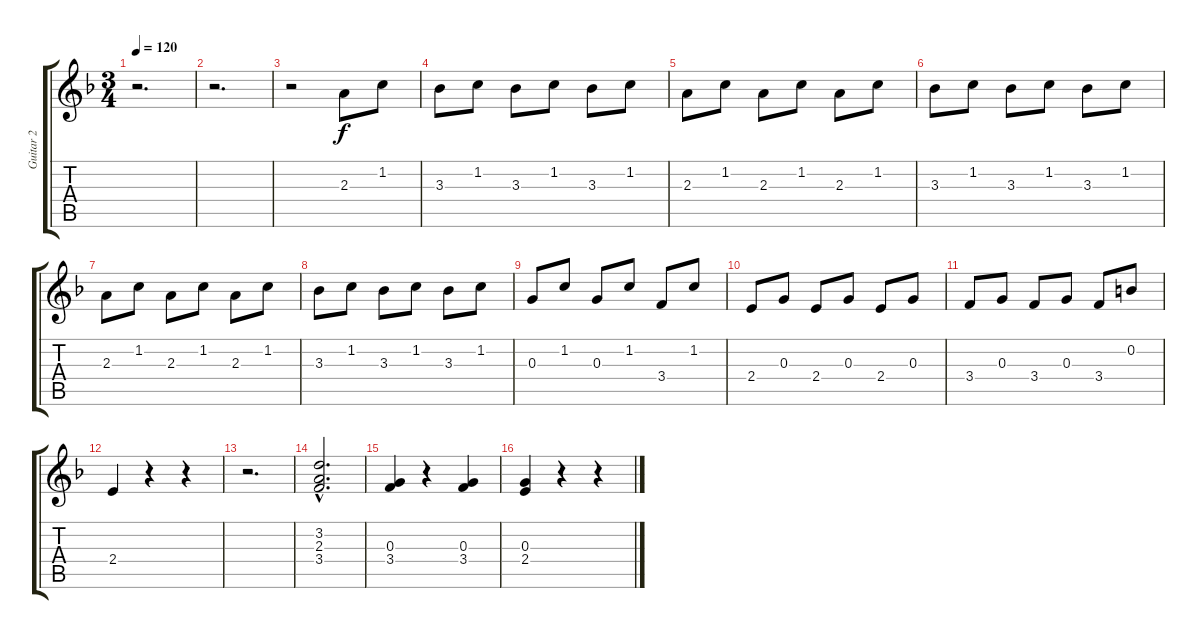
\track ("Guitar 2" "Guitar 2") {instrument acousticguitarnylon}
\staff {score tabs}
\tuning (E4 B3 G3 D3 A2 E2) {hide}
\ts (3 4)
\tempo 120
\clef g2
\ks f
r.2{d dy f} |
r.2{d} |
r.2 2.3.8 1.2.8 |
3.3.8 1.2.8 3.3.8 1.2.8 3.3.8 1.2.8 |
2.3.8 1.2.8 2.3.8 1.2.8 2.3.8 1.2.8 |
3.3.8 1.2.8 3.3.8 1.2.8 3.3.8 1.2.8 |
2.3.8 1.2.8 2.3.8 1.2.8 2.3.8 1.2.8 |
3.3.8 1.2.8 3.3.8 1.2.8 3.3.8 1.2.8 |
0.3.8 1.2.8 0.3.8 1.2.8 3.4.8 1.2.8 |
2.4.8 0.3.8 2.4.8 0.3.8 2.4.8 0.3.8 |
3.4.8 0.3.8 3.4.8 0.3.8 3.4.8 0.2.8 |
2.4.4 r.4 r.4 |
r.2{d} |
(3.2{hac} 2.3{hac} 3.4{hac}).2{d} |
(0.3 3.4).4 r.4 (0.3 3.4).4 |
(0.3 2.4).4 r.4 r.4
